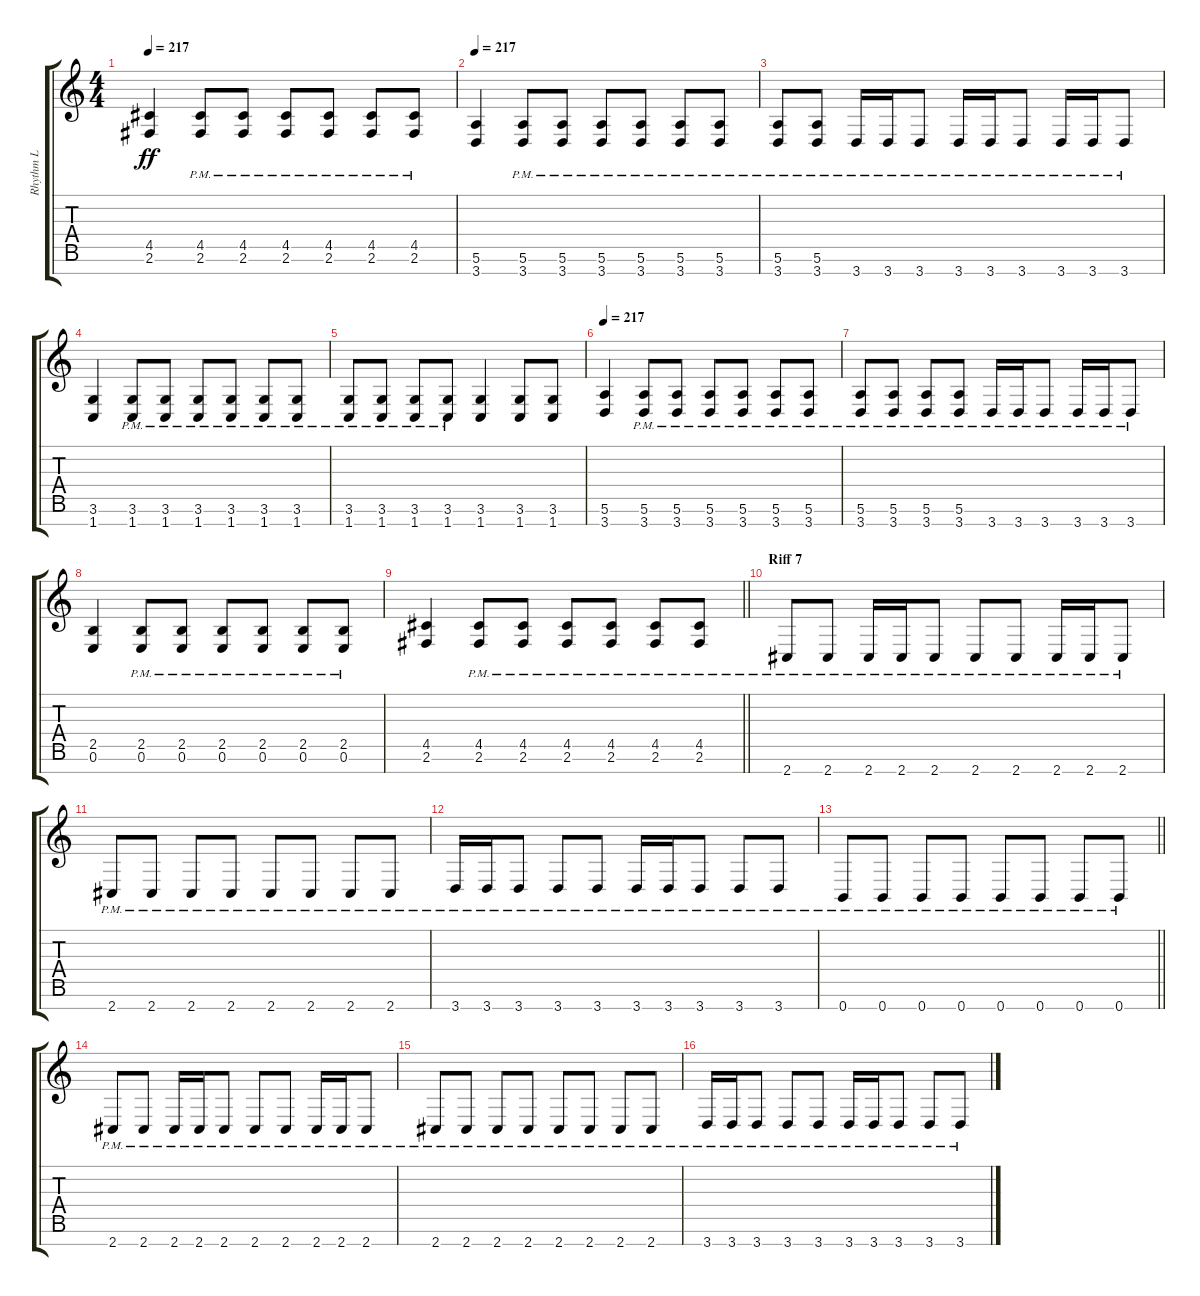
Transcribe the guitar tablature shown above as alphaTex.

\track ("Rhythm L" "Rhythm L") {instrument distortionguitar}
\staff {score tabs}
\tuning (E4 B3 G3 D3 A2 E2 B1) {hide}
\ts (4 4)
\tempo 217
\clef g2
\ks c
(4.5 2.6).4{dy ff} (4.5{pm} 2.6{pm}).8 (4.5{pm} 2.6{pm}).8 (4.5{pm} 2.6{pm}).8 (4.5{pm} 2.6{pm}).8 (4.5{pm} 2.6{pm}).8 (4.5{pm} 2.6{pm}).8 |
\tempo 217
(5.6 3.7).4 (5.6{pm} 3.7{pm}).8 (5.6{pm} 3.7{pm}).8 (5.6{pm} 3.7{pm}).8 (5.6{pm} 3.7{pm}).8 (5.6{pm} 3.7{pm}).8 (5.6{pm} 3.7{pm}).8 |
(5.6{pm} 3.7{pm}).8 (5.6{pm} 3.7{pm}).8 3.7{pm}.16 3.7{pm}.16 3.7{pm}.8 3.7{pm}.16 3.7{pm}.16 3.7{pm}.8 3.7{pm}.16 3.7{pm}.16 3.7{pm}.8 |
(3.6 1.7).4 (3.6{pm} 1.7{pm}).8 (3.6{pm} 1.7{pm}).8 (3.6{pm} 1.7{pm}).8 (3.6{pm} 1.7{pm}).8 (3.6{pm} 1.7{pm}).8 (3.6{pm} 1.7{pm}).8 |
(3.6{pm} 1.7{pm}).8 (3.6{pm} 1.7{pm}).8 (3.6{pm} 1.7{pm}).8 (3.6{pm} 1.7{pm}).8 (3.6 1.7).4 (3.6 1.7).8 (3.6 1.7).8 |
\tempo 217
(5.6 3.7).4 (5.6{pm} 3.7{pm}).8 (5.6{pm} 3.7{pm}).8 (5.6{pm} 3.7{pm}).8 (5.6{pm} 3.7{pm}).8 (5.6{pm} 3.7{pm}).8 (5.6{pm} 3.7{pm}).8 |
(5.6{pm} 3.7{pm}).8 (5.6{pm} 3.7{pm}).8 (5.6{pm} 3.7{pm}).8 (5.6{pm} 3.7{pm}).8 3.7{pm}.16 3.7{pm}.16 3.7{pm}.8 3.7{pm}.16 3.7{pm}.16 3.7{pm}.8 |
(2.5 0.6).4 (2.5{pm} 0.6{pm}).8 (2.5{pm} 0.6{pm}).8 (2.5{pm} 0.6{pm}).8 (2.5{pm} 0.6{pm}).8 (2.5{pm} 0.6{pm}).8 (2.5{pm} 0.6{pm}).8 |
\barLineRight lightlight
(4.5 2.6).4 (4.5{pm} 2.6{pm}).8 (4.5{pm} 2.6{pm}).8 (4.5{pm} 2.6{pm}).8 (4.5{pm} 2.6{pm}).8 (4.5{pm} 2.6{pm}).8 (4.5{pm} 2.6{pm}).8 |
\section ("" "Riff 7")
2.7{pm}.8 2.7{pm}.8 2.7{pm}.16 2.7{pm}.16 2.7{pm}.8 2.7{pm}.8 2.7{pm}.8 2.7{pm}.16 2.7{pm}.16 2.7{pm}.8 |
2.7{pm}.8 2.7{pm}.8 2.7{pm}.8 2.7{pm}.8 2.7{pm}.8 2.7{pm}.8 2.7{pm}.8 2.7{pm}.8 |
3.7{pm}.16 3.7{pm}.16 3.7{pm}.8 3.7{pm}.8 3.7{pm}.8 3.7{pm}.16 3.7{pm}.16 3.7{pm}.8 3.7{pm}.8 3.7{pm}.8 |
\barLineRight lightlight
0.7{pm}.8 0.7{pm}.8 0.7{pm}.8 0.7{pm}.8 0.7{pm}.8 0.7{pm}.8 0.7{pm}.8 0.7{pm}.8 |
2.7{pm}.8 2.7{pm}.8 2.7{pm}.16 2.7{pm}.16 2.7{pm}.8 2.7{pm}.8 2.7{pm}.8 2.7{pm}.16 2.7{pm}.16 2.7{pm}.8 |
2.7{pm}.8 2.7{pm}.8 2.7{pm}.8 2.7{pm}.8 2.7{pm}.8 2.7{pm}.8 2.7{pm}.8 2.7{pm}.8 |
3.7{pm}.16 3.7{pm}.16 3.7{pm}.8 3.7{pm}.8 3.7{pm}.8 3.7{pm}.16 3.7{pm}.16 3.7{pm}.8 3.7{pm}.8 3.7{pm}.8
